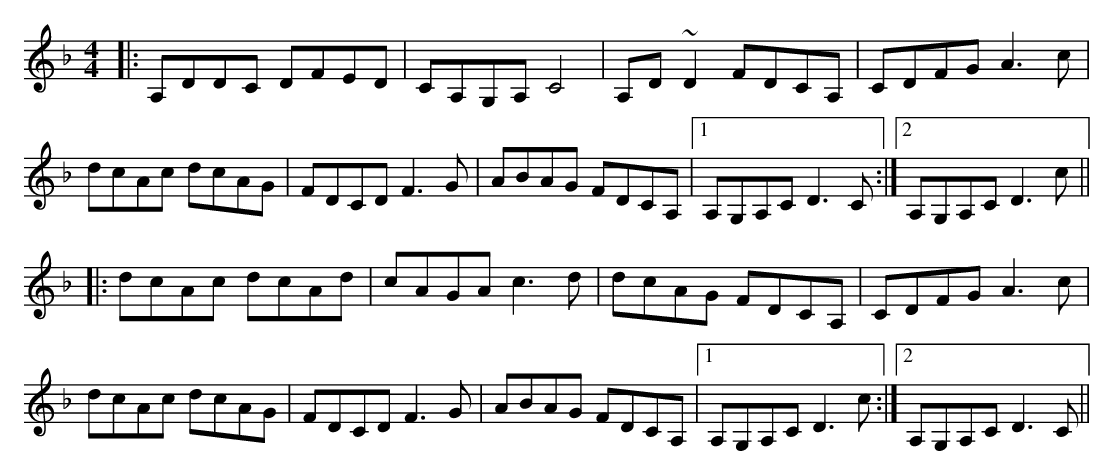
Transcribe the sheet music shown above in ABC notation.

X:1
M:4/4
K:Dmin
|:A,DDC DFED|CA,G,A, C4|A,D~D2 FDCA,|CDFG A3c|
dcAc dcAG|FDCD F3G|ABAG FDCA,|1 A,G,A,C D3C:|2 A,G,A,C D3c||
|:dcAc dcAd|cAGA c3d|dcAG FDCA,|CDFG A3c|
dcAc dcAG|FDCD F3G|ABAG FDCA,|1 A,G,A,C D3c:|2 A,G,A,C D3C||
